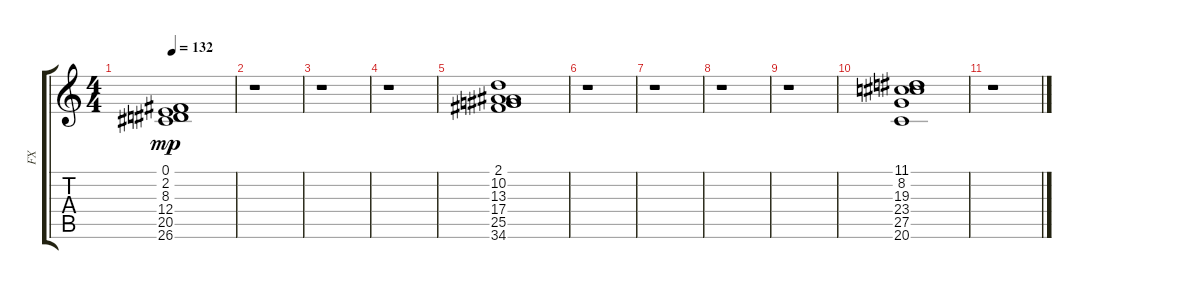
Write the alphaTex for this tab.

\track ("FX" "FX") {instrument applause}
\staff {score tabs}
\tuning (E4 B3 G3 D3 A2 E2) {hide}
\ts (4 4)
\tempo 132
\clef g2
\ks c
(0.1 2.2 8.3 12.4 20.5 26.6).1{dy mp} |
r.1 |
r.1 |
r.1 |
(2.1 10.2 13.3 17.4 25.5 34.6).1 |
r.1 |
r.1 |
r.1 |
r.1 |
(11.1 8.2 19.3 23.4 27.5 20.6).1 |
r.1
